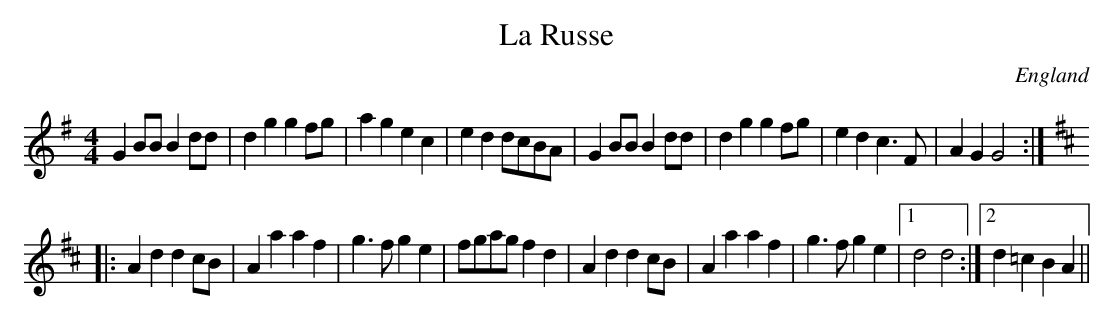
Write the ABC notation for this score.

X:1
T:La Russe
O:England
M:4/4
K:G
G2BB B2dd|d2g2 g2fg|a2g2 e2c2|e2d2 dcBA|\
G2BB B2dd|d2g2 g2fg|e2d2 c3F|A2G2 G4::
K:D
A2d2 d2cB|A2a2 a2f2|g3f g2e2|fgag f2d2|\
A2d2 d2cB|A2a2 a2f2|g3f g2e2\
|1 d4d4:|2 d2=c2B2A2 ||
